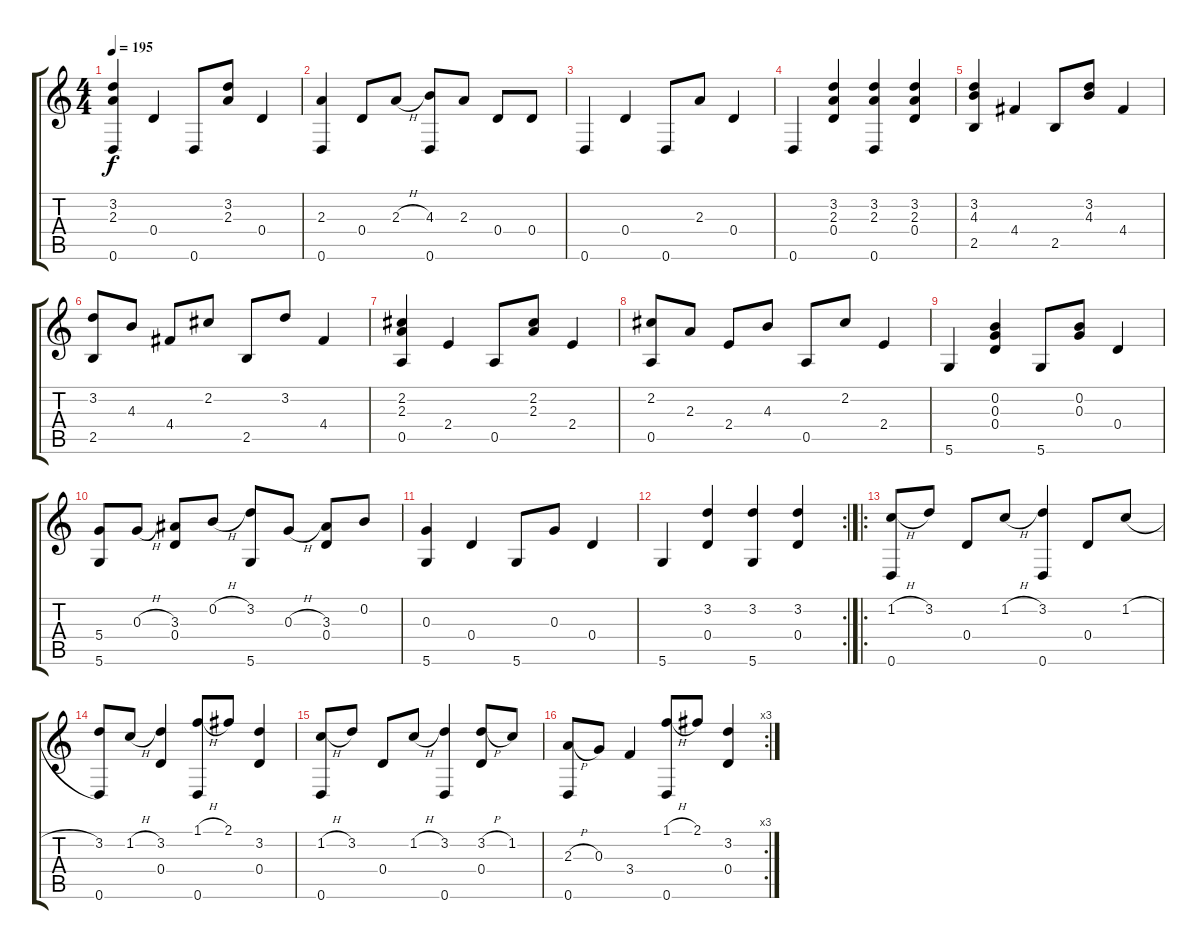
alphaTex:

\track "" {instrument acousticguitarnylon}
\staff {score tabs}
\tuning (E4 B3 G3 D3 A2 D2) {hide}
\ts (4 4)
\tempo 195
\clef g2
\ks c
(3.2 2.3 0.6).4{dy f} 0.4.4 0.6.8 (3.2 2.3).8 0.4.4 |
(2.3 0.6).4 0.4.8 2.3{h}.8 (4.3 0.6).8 2.3.8 0.4.8 0.4.8 |
0.6.4 0.4.4 0.6.8 2.3.8 0.4.4 |
0.6.4 (3.2 2.3 0.4).4 (3.2 2.3 0.6).4 (3.2 2.3 0.4).4 |
(3.2 4.3 2.5).4 4.4.4 2.5.8 (3.2 4.3).8 4.4.4 |
(3.2 2.5).8 4.3.8 4.4.8 2.2.8 2.5.8 3.2.8 4.4.4 |
(2.2 2.3 0.5).4 2.4.4 0.5.8 (2.2 2.3).8 2.4.4 |
(2.2 0.5).8 2.3.8 2.4.8 4.3.8 0.5.8 2.2.8 2.4.4 |
5.6.4 (0.2 0.3 0.4).4 5.6.8 (0.2 0.3).8 0.4.4 |
(5.4 5.6).8 0.3{h}.8 (3.3 0.4).8 0.2{h}.8 (3.2 5.6).8 0.3{h}.8 (3.3 0.4).8 0.2.8 |
(0.3 5.6).4 0.4.4 5.6.8 0.3.8 0.4.4 |
\rc 2
5.6.4 (3.2 0.4).4 (3.2 5.6).4 (3.2 0.4).4 |
\ro
(1.2{h} 0.6).8 3.2.8 0.4.8 1.2{h}.8 (3.2 0.6).4 0.4.8 1.2{h}.8 |
(3.2 0.6).8 1.2{h}.8 (3.2 0.4).4 (1.1{h} 0.6).8 2.1.8 (3.2 0.4).4 |
(1.2{h} 0.6).8 3.2.8 0.4.8 1.2{h}.8 (3.2 0.6).4 (3.2{h} 0.4).8 1.2.8 |
\rc 3
(2.3{h} 0.6).8 0.3.8 3.4.4 (1.1{h} 0.6).8 2.1.8 (3.2 0.4).4
